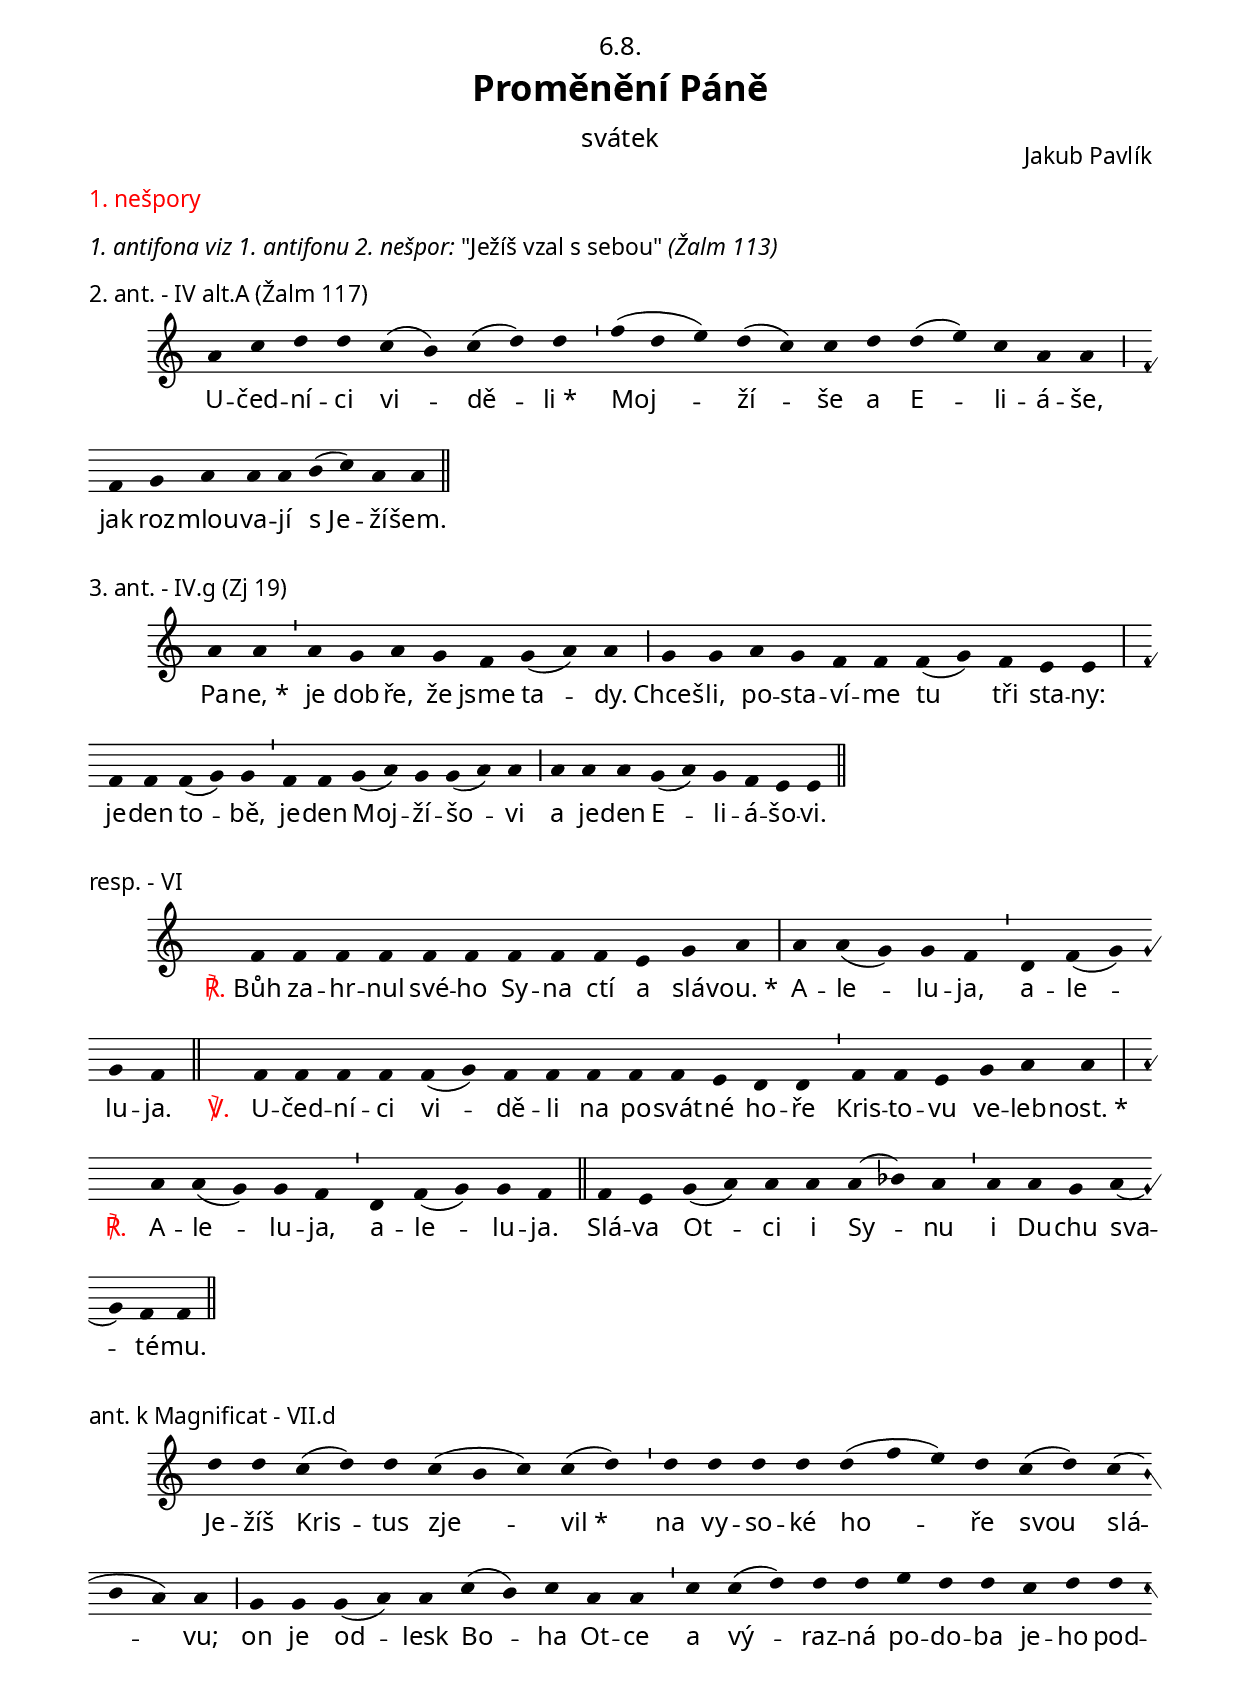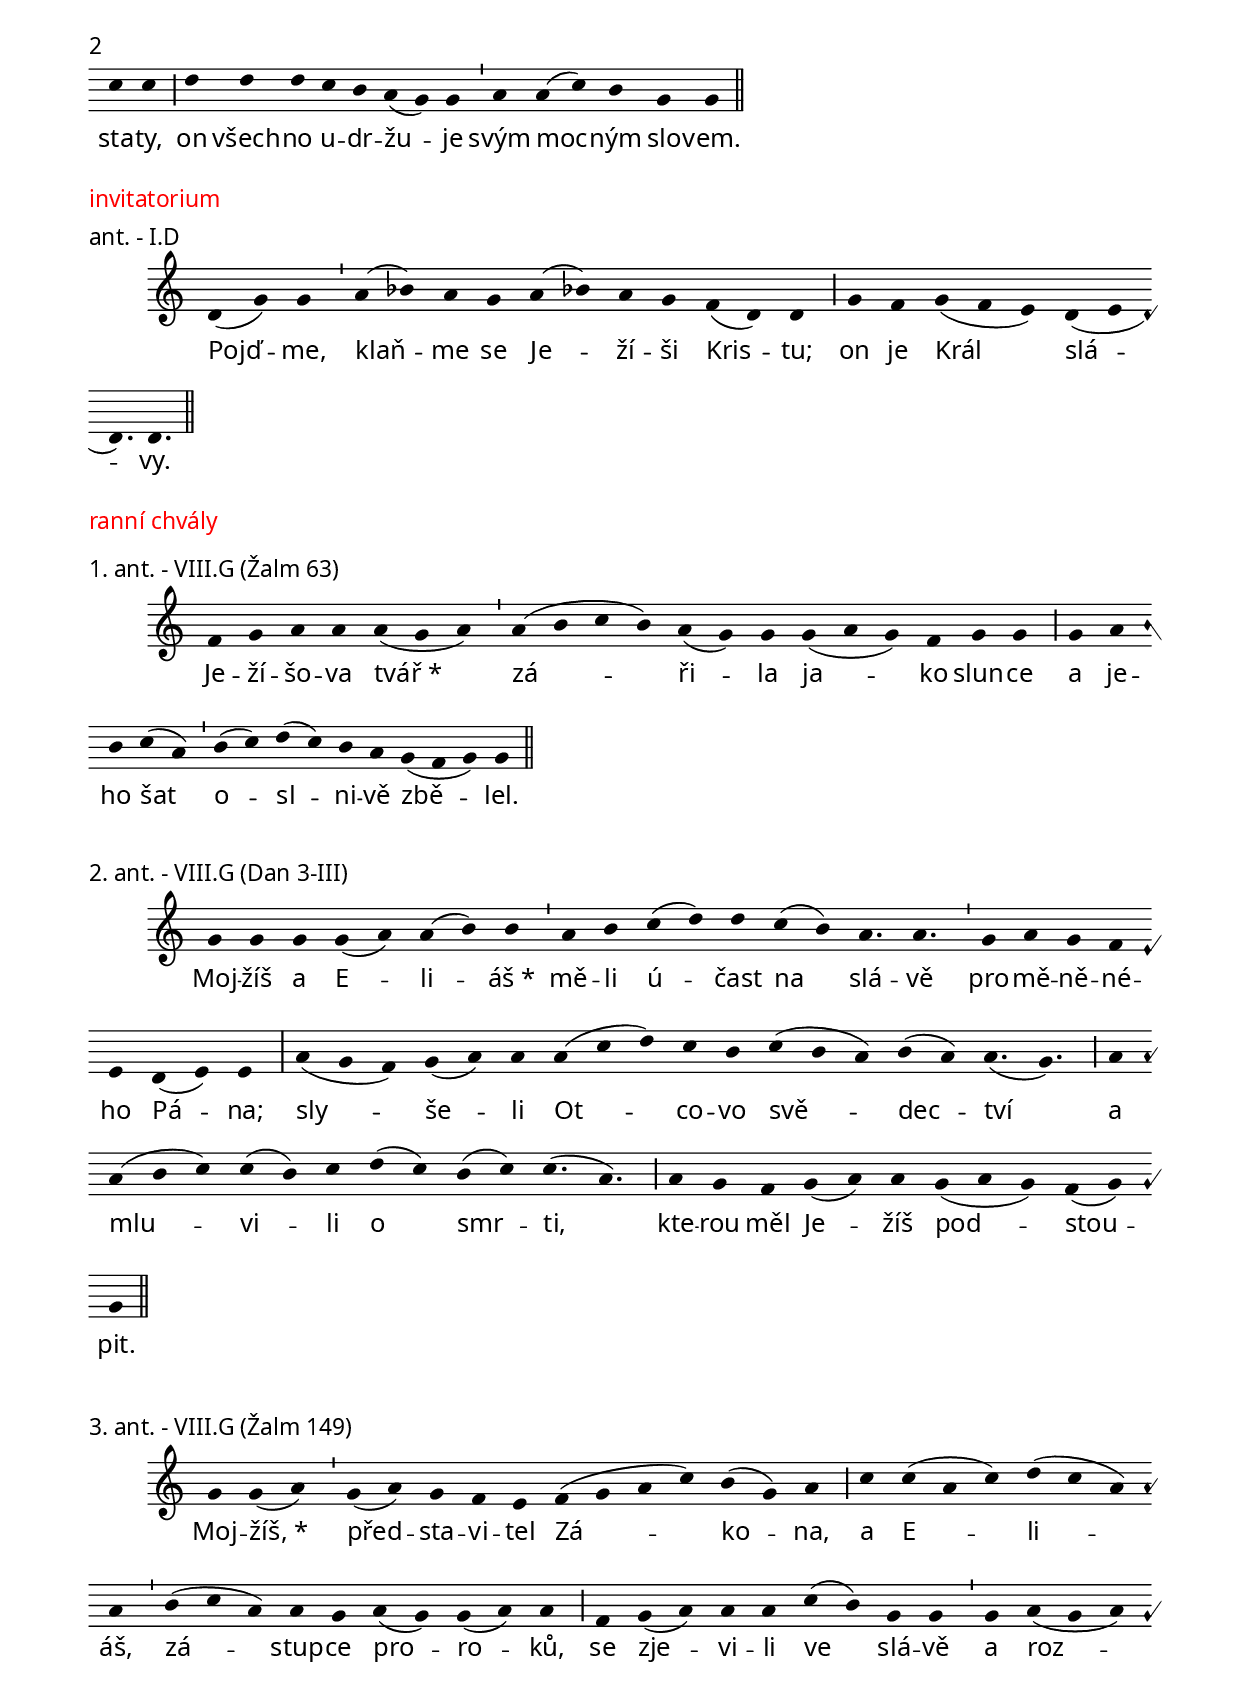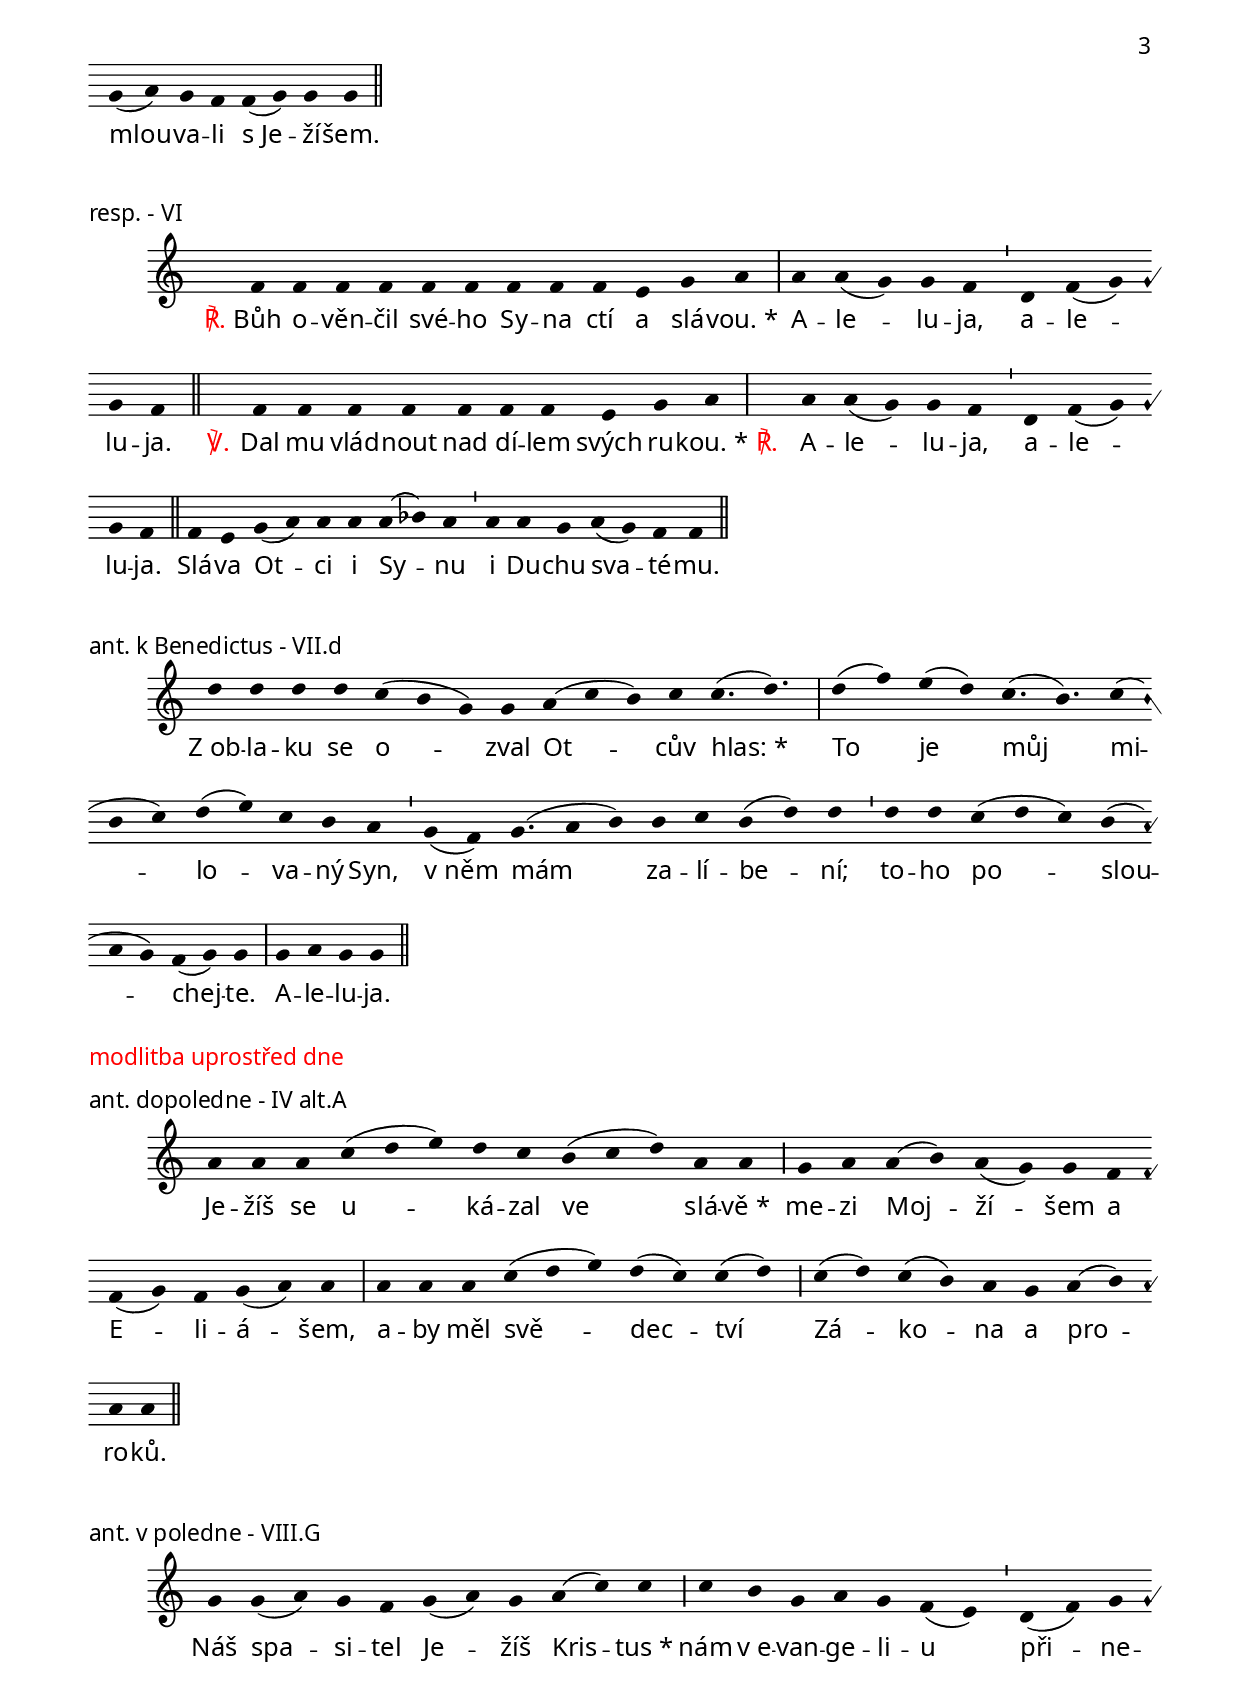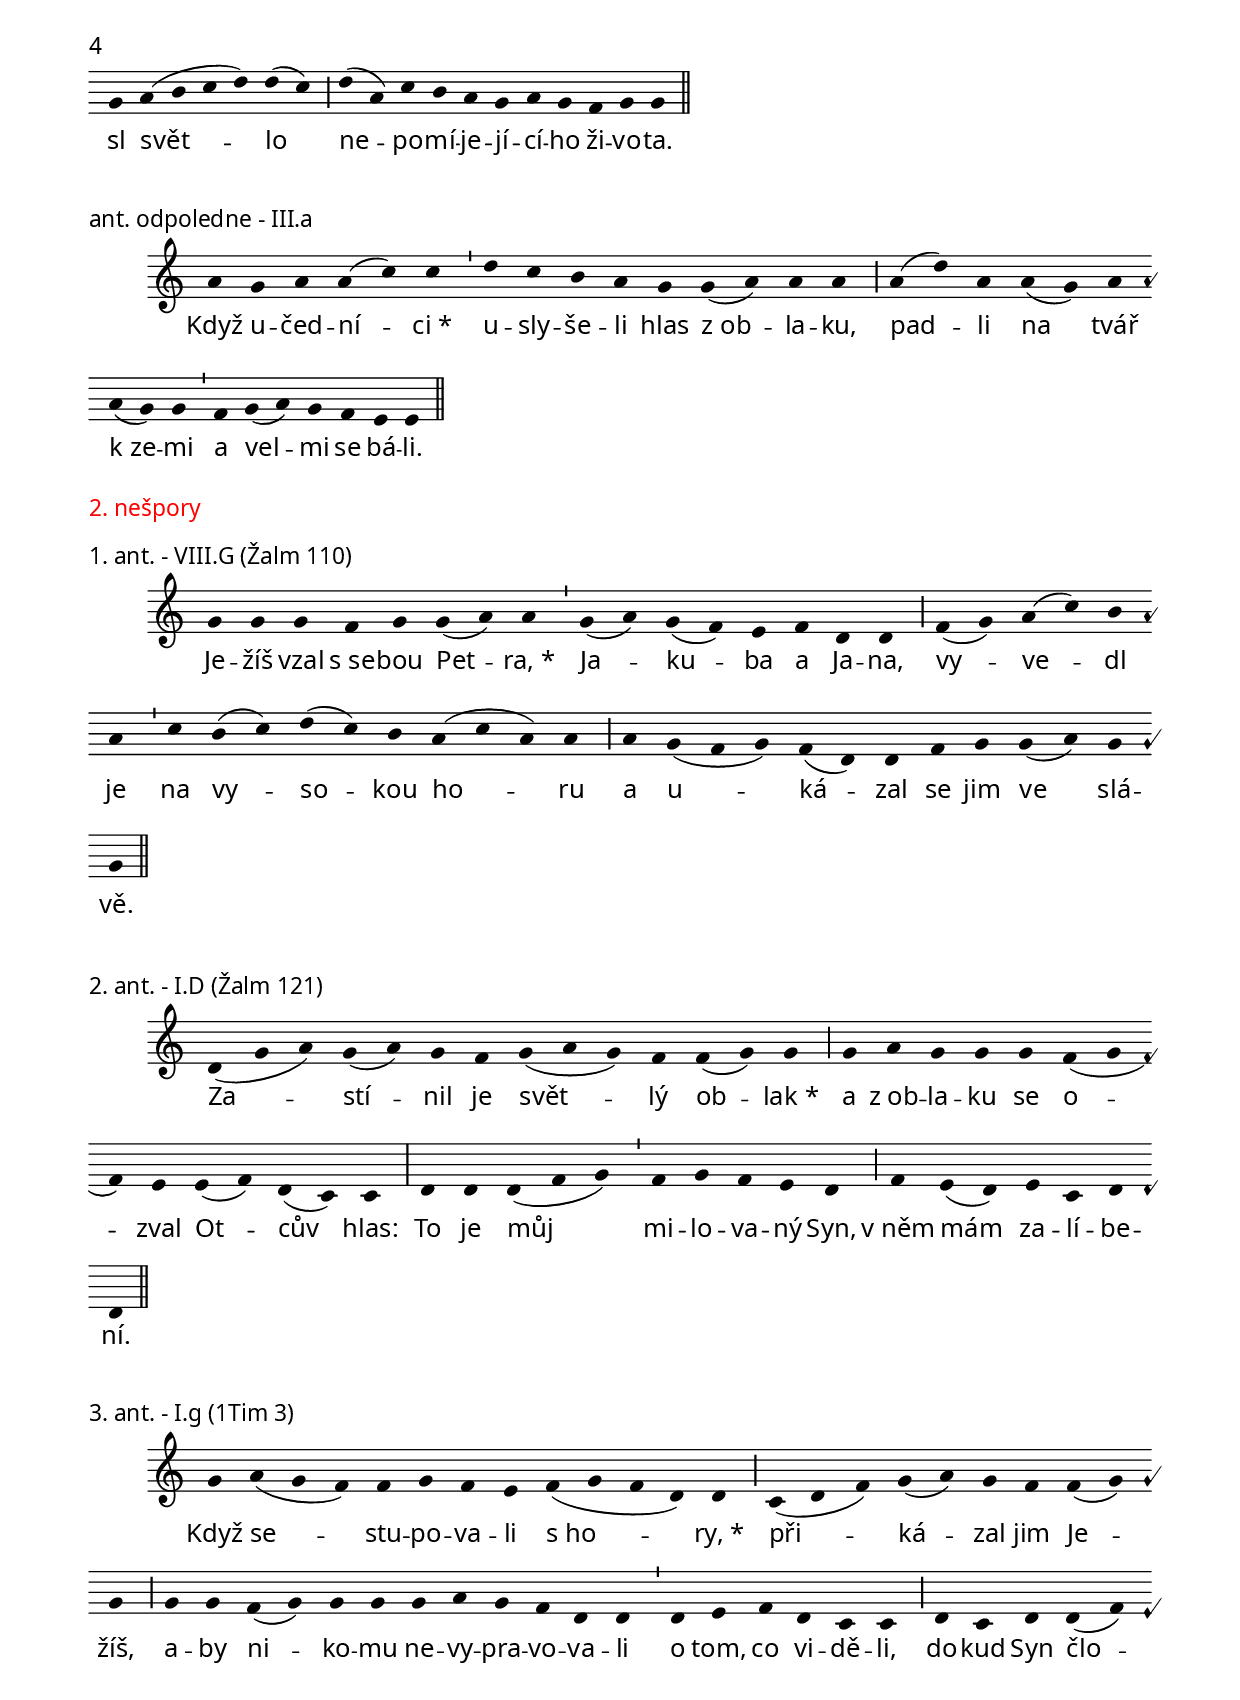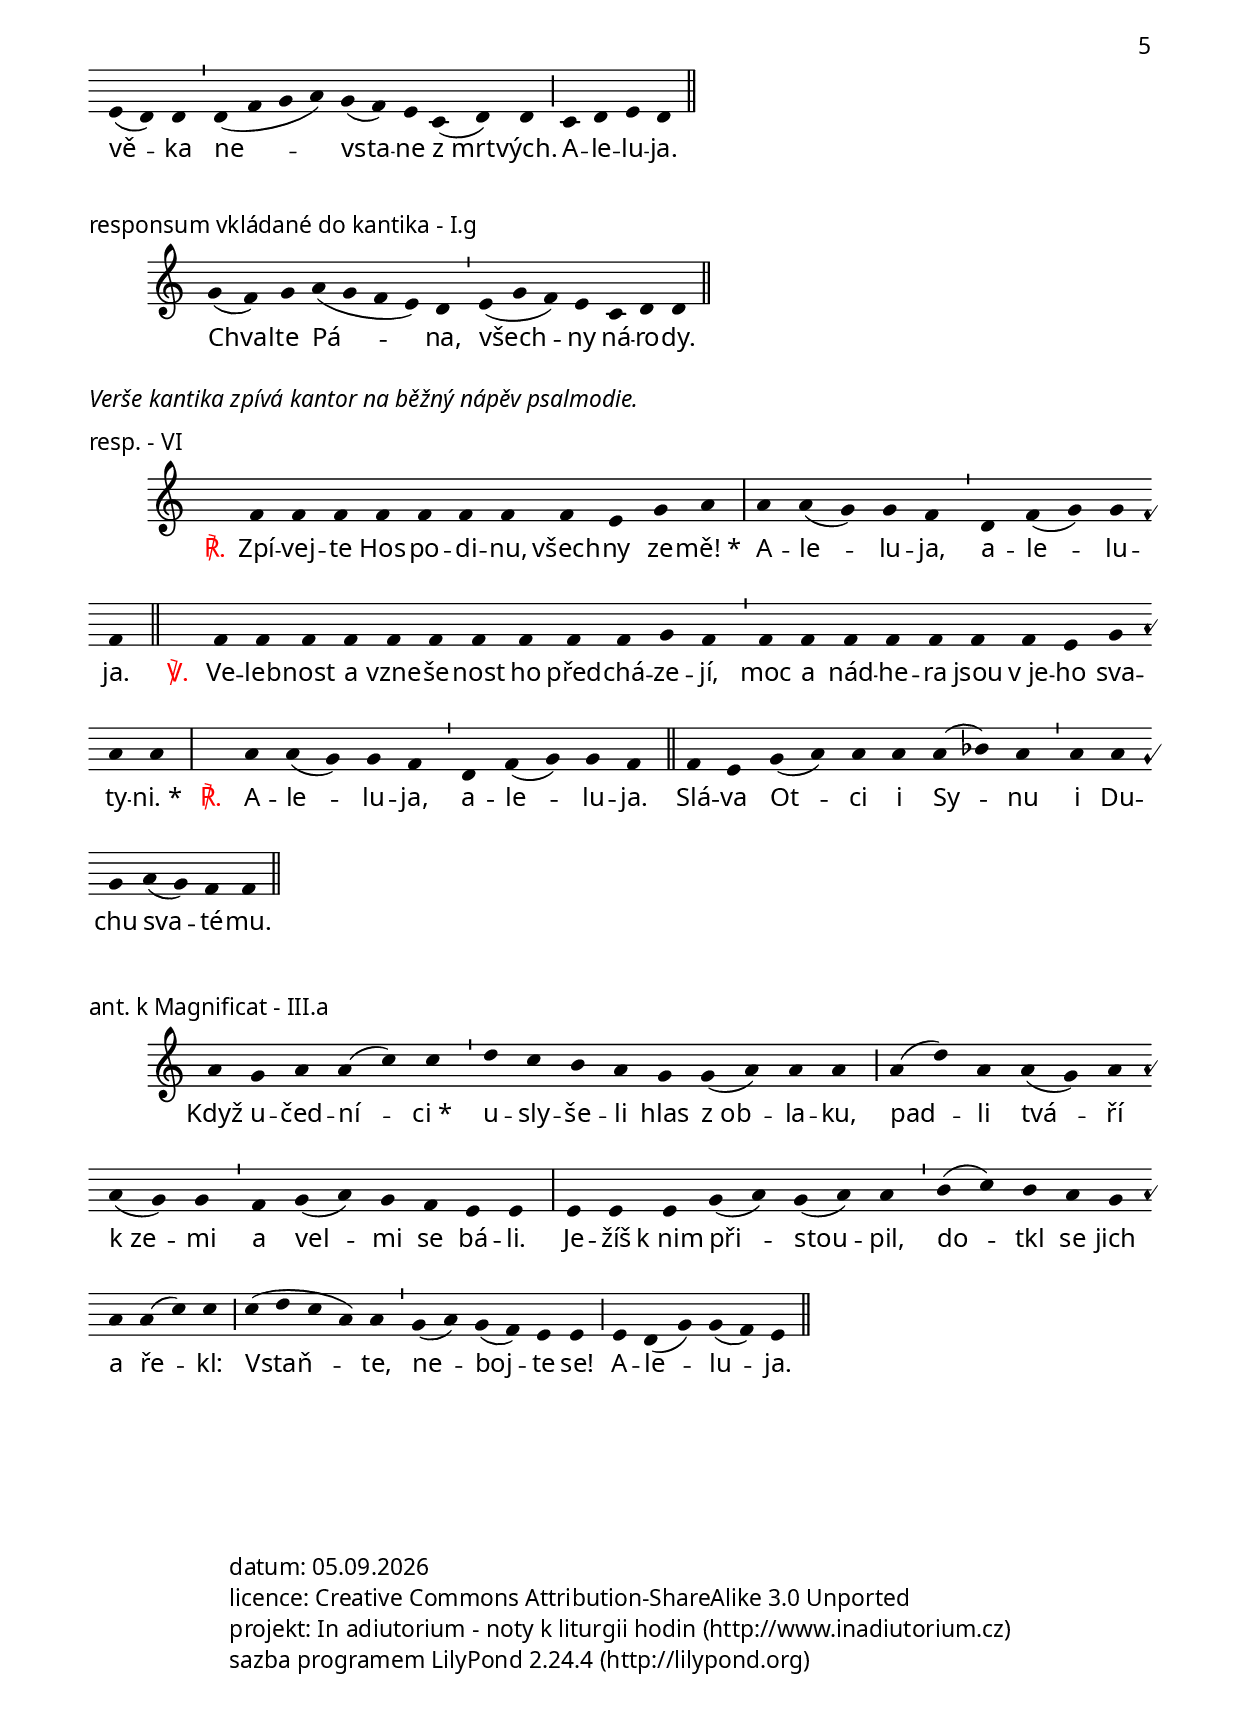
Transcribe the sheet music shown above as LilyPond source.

\version "2.15.37"

\include "../spolecne.ly"
\include "../dilyresponsorii.ly"

\header {
  title = \markup\titleSvatek
            "Proměnění Páně" 
            svátek
            6.8.
  composer = "Jakub Pavlík"
}

\markup {\nadpisHodinka {"1. nešpory"}}

\markup\italic{1. antifona viz 1. antifonu 2. nešpor: \upright{"\"Ježíš vzal s sebou\""} (Žalm 113)}

\score {
  \relative c'' {
    \choralniRezim
    a c d d c( b) c( d) d \barMin
    f( d e) d( c) c d d( e) c a a \barMaior
    f g a a a b( c) a a \barFinalis
  }
  \addlyrics {
    U -- čed -- ní -- ci vi -- dě -- li_* 
    Moj -- ží -- še a E -- li -- á -- še,
    jak roz -- mlou -- va -- jí s_Je -- ží -- šem.
  }
  \header {
    quid = "2. ant."
    modus = "IV alt"
    differentia = "A" 
    psalmus = "Žalm 117"
    id = "1ne-a2"
    piece = \markup {\sestavTitulek}
  }
}

\score {
  \relative c'' {
    \choralniRezim
    a4 a \barMin a g a g f g( a) a \barMaior
    g g a g f f f( g) f e e \barMax
    f f f( g) g \barMin
    f f g( a) g g( a) a \barMaior
    a a a g( a) g f e e \barFinalis
  }
  \addlyrics {
    Pa -- ne,_* je dob -- ře, že jsme ta -- dy.
    Chceš -- li, po -- sta -- ví -- me tu tři sta -- ny:
    je -- den to -- bě,
    je -- den Moj -- ží -- šo -- vi
    a je -- den E -- li -- á -- šo -- vi.
  }
  \header {
    quid = "3. ant."
    modus = "IV"
    differentia = "g" 
    psalmus = "Zj 19"
    id = "1ne-a3"
    piece = \markup {\sestavTitulek}
  }
}

\score {
  \relative c' {
    \choralniRezim
    
    % R
    \neviditelna f
    f4 f f f f f f f f e g a \barMax
    \respVIalelujaResponsum \barFinalis
    % V
    \neviditelna f
    f4 f f f f( g) f f f f f e d d \barMin f f e g a a \barMax
    % R
    \neviditelna a
    \respVIalelujaResponsum \barFinalis
    % Slava
    \respVIalelujaDoxologie \barFinalis
  }
  \addlyrics {
    \Response Bůh za -- hr -- nul své -- ho Sy -- na ctí a slá -- vou._* \textRespAleluja
    \Verse U -- čed -- ní -- ci vi -- dě -- li na po -- svát -- né ho -- ře
    Kris -- to -- vu ve -- leb -- nost._*
    \Response \textRespAleluja
    \textRespDoxologie
  }
  \header {
    quid = "resp."
    modus = "VI"
    id = "1ne-resp"
    piece = \markup {\sestavTitulekResp}
  }
} 

\score {
  \relative c'' {
    \choralniRezim
    d d c( d) d c( b c) c( d) \barMin
    d d d d d( f e) d c( d) c( b a) a \barMaior
    g g g( a) a c( b) c a a \barMin
    c c( d) d d e d d c d d c c \barMaior
    d d d c b a( g) g \barMin
    a a( c) b g g \barFinalis
  }
  \addlyrics {
    Je -- žíš Kris -- tus zje -- vil_* 
    na vy -- so -- ké ho -- ře svou slá -- vu;
    on je od -- lesk Bo -- ha Ot -- ce
    a vý -- raz -- ná po -- do -- ba je -- ho pod -- sta -- ty,
    on všech -- no u -- dr -- žu -- je 
    svým moc -- ným slo -- vem.
  }
  \header {
    quid = "ant. k Magnificat"
    modus = "VII"
    differentia = "d" 
    psalmus = ""
    id = "1ne-amag"
    piece = \markup {\sestavTitulekBezZalmu}
  }
}

\markup {\nadpisHodinka {"invitatorium"}}

\score {
  \relative c' {
    \choralniRezim
    d4( g) g \barMin a( bes) a g a( bes) a g f( d) d \barMaior
    g f g( f e) d( e d4.) d \barFinalis
  }
  \addlyrics {
    Pojď -- me, klaň -- me se Je -- ží -- ši Kris -- tu;
    on je Král slá -- vy.
  }
  \header {
    quid = "ant."
    modus = "I"
    differentia = "D" 
    psalmus = ""
    id = "invit"
    fons = "melodie z invitatoria slavnosti Krista Krále; text upraven"
    piece = \markup {\sestavTitulekBezZalmu}
  }
}

\markup {\nadpisHodinka {"ranní chvály"}}

\score {
  \relative c' {
    \choralniRezim
    f4 g a a a( g a) \barMin a( b c b) a( g) g g( a g) f g g \barMaior
    g a b c( a) \barMin b( c) d( c) b a g( f g) g \barFinalis
  }
  \addlyrics {
    Je -- ží -- šo -- va tvář_* zá -- ři -- la ja -- ko slun -- ce
    a je -- ho šat o -- sl -- ni -- vě zbě -- lel.
  }
  \header {
    quid = "1. ant."
    modus = "VIII"
    differentia = "G" 
    psalmus = "Žalm 63"
    id = "rch-a1"
    piece = \markup {\sestavTitulek}
  }
}

\score {
  \relative c'' {
    \choralniRezim
    g4 g g g( a) a( b) b \barMin 
    a b c( d) d c( b) a4. a \barMin g4 a g f e d( e) e \barMax
    a( g f) g( a) a a( c d) c b c( b a) b( a) a4.( g) \barMaior
    a4 a( b c) c( b) c d( c) b( c) c4.( a) \barMaior
    a4 g f g( a) a g( a g) f( g) g \barFinalis
  }
  \addlyrics {
    Moj -- žíš a E -- li -- áš_* 
    mě -- li ú -- čast na slá -- vě 
    pro -- mě -- ně -- né -- ho Pá -- na;
    sly -- še -- li Ot -- co -- vo svě -- dec -- tví
    a mlu -- vi -- li o smr -- ti,
    kte -- rou měl Je -- žíš pod -- stou -- pit.
  }
  \header {
    quid = "2. ant."
    modus = "VIII"
    differentia = "G" 
    psalmus = "Dan 3-III"
    id = "rch-a2"
    piece = \markup {\sestavTitulek}
  }
}

\score {
  \relative c'' {
    \choralniRezim
    g4 g( a) \barMin g( a) g f e f( g a c) b( g) a \barMaior
    c c( a c) d( c a) a \barMin b( c a) a g a( g) g( a) a \barMaior
    f g( a) a a c( b) g g \barMin
    g a( g a) g( a) g f f( g) g g \barFinalis
  }
  \addlyrics {
    Moj -- žíš,_* před -- sta -- vi -- tel Zá -- ko -- na,
    a E -- li -- áš, zá -- stup -- ce pro -- ro -- ků,
    se zje -- vi -- li ve slá -- vě
    a roz -- mlou -- va -- li s_Je -- ží -- šem.
  }
  \header {
    quid = "3. ant."
    modus = "VIII"
    differentia = "G" 
    psalmus = "Žalm 149"
    id = "rch-a3"
    piece = \markup {\sestavTitulek}
  }
}

\score {
  \relative c' {
    \choralniRezim
    
    % R
    \neviditelna f
    f4 f f f f f f f f e g a \barMax
    \respVIalelujaResponsum \barFinalis
    % V
    \neviditelna f
    f4 f f f f f f e g a \barMax
    % R
    \neviditelna a
    \respVIalelujaResponsum \barFinalis
    % Slava
    \respVIalelujaDoxologie \barFinalis
  }
  \addlyrics {
    \Response Bůh o -- věn -- čil své -- ho Sy -- na ctí a slá -- vou._* \textRespAleluja
    \Verse Dal mu vlád -- nout nad dí -- lem svých ru -- kou._*
    \Response \textRespAleluja
    \textRespDoxologie
  }
  \header {
    quid = "resp."
    modus = "VI"
    id = "rch-resp"
    piece = \markup {\sestavTitulekResp}
  }
} 

\score {
  \relative c'' {
    \choralniRezim
    d4 d d d c( b g) g a( c b) c c4.( d) \barMax
    d4( f) e( d) c4.( b) c4( b c) d( e) c b a \barMin
    g4( f) g4.( a4 b) b c b( d) d \barMin
    d d c( d c) b( a g) f( g) g \barMax
    g a g g \barFinalis
  }
  \addlyrics {
    Z_ob -- la -- ku se o -- zval Ot -- cův hlas:_*
    To je můj mi -- lo -- va -- ný Syn,
    v_něm mám za -- lí -- be -- ní;
    to -- ho po -- slou -- chej -- te.
    A -- le -- lu -- ja.
  }
  \header {
    quid = "ant. k Benedictus"
    modus = "VII"
    differentia = "d" 
    psalmus = ""
    fons = "Křtu Páně, 2. nešp., 1. ant."
    id = "rch-aben"
    piece = \markup {\sestavTitulekBezZalmu}
  }
}

\markup {\nadpisHodinka {"modlitba uprostřed dne"}}

\score {
  \relative c'' {
    \choralniRezim
    a4 a a c( d e) d c b( c d) a a \barMaior
    g a a( b) a( g) g f f( g) f g( a) a \barMax
    a a a c( d e) d( c) c( d) \barMaior
    c( d) c( b) a g a( b) a a \barFinalis
  }
  \addlyrics {
    Je -- žíš se u -- ká -- zal ve slá -- vě_*
    me -- zi Moj -- ží -- šem a E -- li -- á -- šem,
    a -- by měl svě -- dec -- tví 
    Zá -- ko -- na a pro -- ro -- ků.
  }
  \header {
    quid = "ant. dopoledne"
    modus = "IV alt"
    differentia = "A" 
    psalmus = ""
    id = "tercie"
    piece = \markup {\sestavTitulekBezZalmu}
  }
}

\score {
  \relative c'' {
    \choralniRezim
    g4 g( a) g f g( a) g a( c) c \barMaior
    c b g a g f( e) \barMin d( f) g g a( b c d) d( c) \barMaior
    d( a) c b a g a g f g g \barFinalis
  }
  \addlyrics {
    Náš spa -- si -- tel Je -- žíš Kris -- tus_*
    nám v_e -- van -- ge -- li -- u při -- ne -- sl svět -- lo 
    ne -- po -- mí -- je -- jí -- cí -- ho ži -- vo -- ta.
  }
  \header {
    quid = "ant. v poledne"
    modus = "VIII"
    differentia = "G" 
    psalmus = ""
    id = "sexta"
    piece = \markup {\sestavTitulekBezZalmu}
  }
}

\score {
  \relative c'' {
    \choralniRezim
    a4 g a a( c) c \barMin d c b a g g( a) a a \barMaior
    a4( d) a a( g) a a( g) g \barMin
    f g( a) g f e e \barFinalis
  }
  \addlyrics {
    Když u -- čed -- ní -- ci_* u -- sly -- še -- li hlas z_ob -- la -- ku,
    pad -- li na tvář k_ze -- mi
    a vel -- mi se bá -- li.
  }
  \header {
    quid = "ant. odpoledne"
    modus = "III"
    differentia = "a" 
    psalmus = ""
    id = "nona"
    piece = \markup {\sestavTitulekBezZalmu}
  }
}

\markup {\nadpisHodinka {"2. nešpory"}}

\score {
  \relative c'' {
    \choralniRezim
    g4 g g f g g( a) a \barMin g( a) g( f) e f d d \barMaior
    f( g) a( c) b a \barMin c b( c) d( c) b a( c a) a \barMaior
    a g( f g) f( d) d f g g( a) g g \barFinalis
  }
  \addlyrics {
    Je -- žíš vzal s_se -- bou Pet -- ra,_* Ja -- ku -- ba a Ja -- na,
    vy -- ve -- dl je na vy -- so -- kou ho -- ru
    a u -- ká -- zal se jim ve slá -- vě.
  }
  \header {
    quid = "1. ant."
    modus = "VIII"
    differentia = "G" 
    psalmus = "Žalm 110"
    id = "2ne-a1"
    piece = \markup {\sestavTitulek}
  }
}

\score {
  \relative c' {
    \choralniRezim
    d4( g a) g( a) g f g( a g) f f( g) g \barMaior
    g a g g g f( g f) e e( f) d( c) c \barMax
    d d d( f g) \barMin f g f e d \barMaior
    f e( d) e c d d \barFinalis
  }
  \addlyrics {
    Za -- stí -- nil je svět -- lý ob -- lak_*
    a z_ob -- la -- ku se o -- zval Ot -- cův hlas:
    To je můj mi -- lo -- va -- ný Syn,
    v_něm mám za -- lí -- be -- ní.
  }
  \header {
    quid = "2. ant."
    modus = "I"
    differentia = "D" 
    psalmus = "Žalm 121"
    id = "2ne-a2"
    piece = \markup {\sestavTitulek}
  }
}

\score {
  \relative c'' {
    \choralniRezim
    g4 a( g f) f g f e f( g f d) d \barMaior
    c( d f) g( a) g f f( g) g \barMaior
    g g f( g) g g g a g f d d \barMin d e f d c c \barMaior
    d c d d( f) e( d) d \barMin d( f g a) g( f) e c( d) d \barMaior
    c d e d \barFinalis
  }
  \addlyrics {
    Když se -- stu -- po -- va -- li s_ho -- ry,_*
    při -- ká -- zal jim Je -- žíš,
    a -- by ni -- ko -- mu ne -- vy -- pra -- vo -- va -- li o tom, co vi -- dě -- li,
    do -- kud Syn člo -- vě -- ka ne -- vsta -- ne z_mrt -- vých.
    A -- le -- lu -- ja.
  }
  \header {
    quid = "3. ant."
    modus = "I"
    differentia = "g" 
    psalmus = "1Tim 3"
    id = "2ne-a3"
    piece = \markup {\sestavTitulek}
  }
}

\score {
  \relative c'' {
    \choralniRezim
    g4( f) g a( g f e) d \barMin
    e( g f) e c d d \barFinalis
  }
  \addlyrics {
    Chval -- te Pá -- na,
    všech -- ny ná -- ro -- dy.
  }
  \header {
    quid = "responsum vkládané do kantika"
    modus = "I"
    differentia = "g" 
    psalmus = ""
    id = "2ne-kantresp"
    piece = \markup {\sestavTitulekBezZalmu}
  }
}

\markup\italic{Verše kantika zpívá kantor na běžný nápěv psalmodie.}

\score {
  \relative c' {
    \choralniRezim
    
    % R
    \neviditelna f
    f4 f f f f f f f e g a \barMax
    \respVIalelujaResponsum \barFinalis
    % V
    \neviditelna f
    f4 f f f f f f f f f g f \barMin
    f f f f f f f e g a a \barMax
    % R
    \neviditelna a
    \respVIalelujaResponsum \barFinalis
    % Slava
    \respVIalelujaDoxologie \barFinalis
  }
  \addlyrics {
    \Response Zpí -- vej -- te Hos -- po -- di -- nu, všech -- ny ze -- mě!_* \textRespAleluja
    \Verse Ve -- leb -- nost a vzne -- še -- nost ho před -- chá -- ze -- jí,
    moc a nád -- he -- ra jsou v_je -- ho sva -- ty -- ni._*
    \Response \textRespAleluja
    \textRespDoxologie
  }
  \header {
    quid = "resp."
    modus = "VI"
    id = "2ne-resp"
    piece = \markup {\sestavTitulekResp}
  }
} 

\score {
  \relative c'' {
    \choralniRezim
    a4 g a a( c) c \barMin d c b a g g( a) a a \barMaior
    a4( d) a a( g) a a( g) g \barMin
    f g( a) g f e e \barMax
    
    e4 e e g( a) g( a) a \barMin b( c) b a g a a( c) c \barMaior
    c( d c a) a \barMin g( a) g( f) e e \barMaior
    e d( g) g( f) e \barFinalis
  }
  \addlyrics {
    Když u -- čed -- ní -- ci_* u -- sly -- še -- li hlas z_ob -- la -- ku,
    pad -- li tvá -- ří k_ze -- mi
    a vel -- mi se bá -- li.
    
    % Puvodne:
    % Je -- žíš při -- stou -- pil, do -- tkl se jich a ře -- kl jim:
    Je -- žíš k_nim při -- stou -- pil, do -- tkl se jich a ře -- kl:
    Vstaň -- te, ne -- boj -- te se!
    A -- le -- lu -- ja.
  }
  \header {
    quid = "ant. k Magnificat"
    modus = "III"
    differentia = "a" 
    psalmus = ""
    id = "2ne-amag"
    fons = "1. část: zde, uprostřed dne, odpoledne"
    piece = \markup {\sestavTitulekBezZalmu}
  }
}